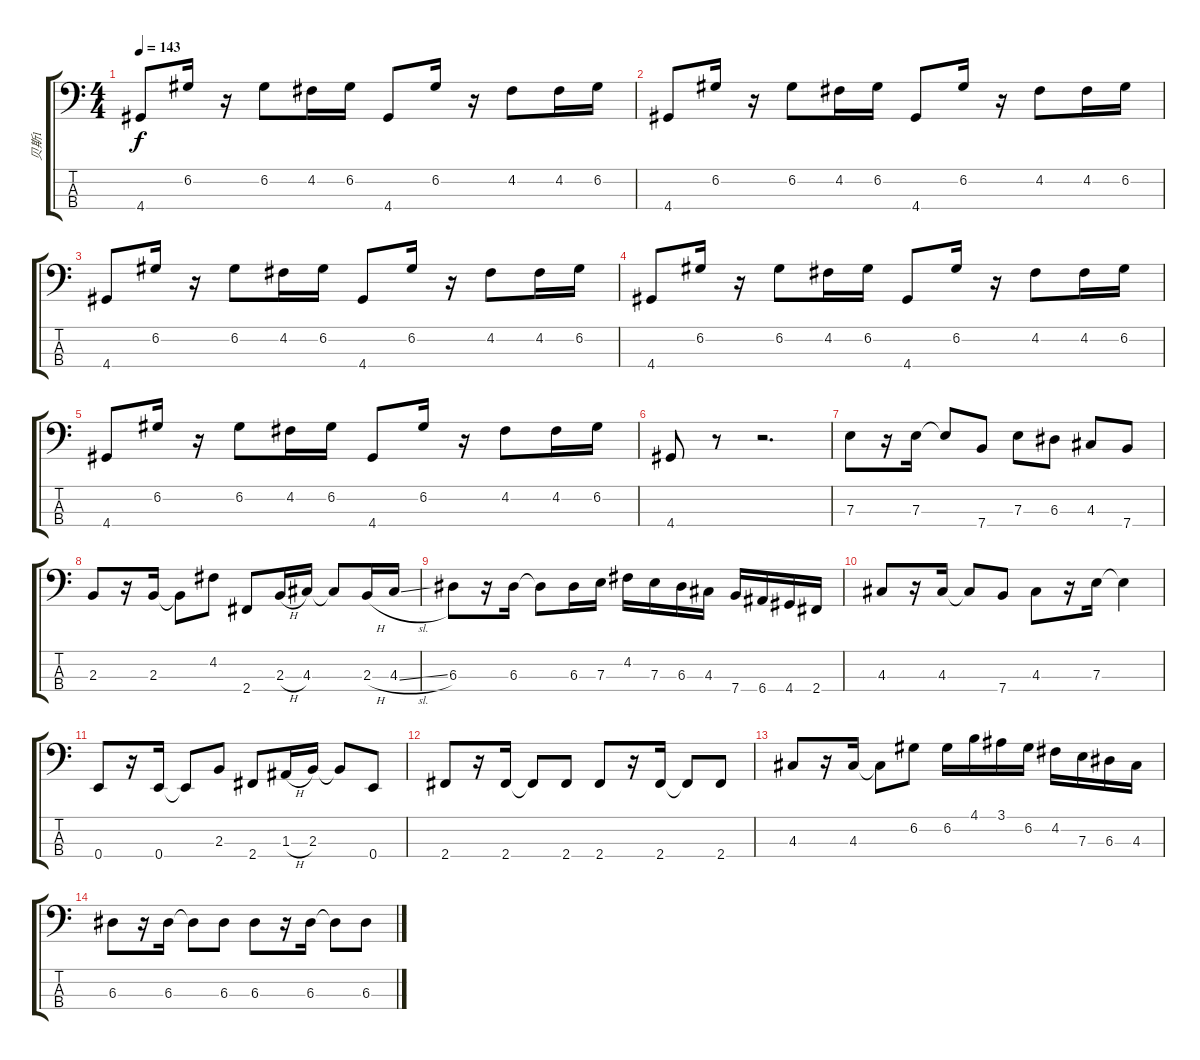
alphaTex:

\track ("贝斯1" "贝斯1") {instrument electricbassfinger}
\staff {score tabs}
\tuning (G2 D2 A1 E1) {hide}
\ts (4 4)
\tempo 143
\clef f4
\ks c
4.4.8{dy f} 6.2.16 r.16 6.2.8 4.2.16 6.2.16 4.4.8 6.2.16 r.16 4.2.8 4.2.16 6.2.16 |
4.4.8 6.2.16 r.16 6.2.8 4.2.16 6.2.16 4.4.8 6.2.16 r.16 4.2.8 4.2.16 6.2.16 |
4.4.8 6.2.16 r.16 6.2.8 4.2.16 6.2.16 4.4.8 6.2.16 r.16 4.2.8 4.2.16 6.2.16 |
4.4.8 6.2.16 r.16 6.2.8 4.2.16 6.2.16 4.4.8 6.2.16 r.16 4.2.8 4.2.16 6.2.16 |
4.4.8 6.2.16 r.16 6.2.8 4.2.16 6.2.16 4.4.8 6.2.16 r.16 4.2.8 4.2.16 6.2.16 |
4.4.8 r.8 r.2{d} |
7.3.8 r.16 7.3.16 7.3{t}.8 7.4.8 7.3.8 6.3.8 4.3.8 7.4.8 |
2.3.8 r.16 2.3.16 2.3{t}.8 4.2.8 2.4.8 2.3{h}.16 4.3.16 4.3{t}.8 2.3{h}.16 4.3{sl}.16 |
6.3.8 r.16 6.3.16 6.3{t}.8 6.3.16 7.3.16 4.2.16 7.3.16 6.3.16 4.3.16 7.4.16 6.4.16 4.4.16 2.4.16 |
4.3.8 r.16 4.3.16 4.3{t}.8 7.4.8 4.3.8 r.16 7.3.16 7.3{t}.4 |
0.4.8 r.16 0.4.16 0.4{t}.8 2.3.8 2.4.8 1.3{h}.16 2.3.16 2.3{t}.8 0.4.8 |
2.4.8 r.16 2.4.16 2.4{t}.8 2.4.8 2.4.8 r.16 2.4.16 2.4{t}.8 2.4.8 |
4.3.8 r.16 4.3.16 4.3{t}.8 6.2.8 6.2.16 4.1.16 3.1.16 6.2.16 4.2.16 7.3.16 6.3.16 4.3.16 |
6.3.8 r.16 6.3.16 6.3{t}.8 6.3.8 6.3.8 r.16 6.3.16 6.3{t}.8 6.3.8
